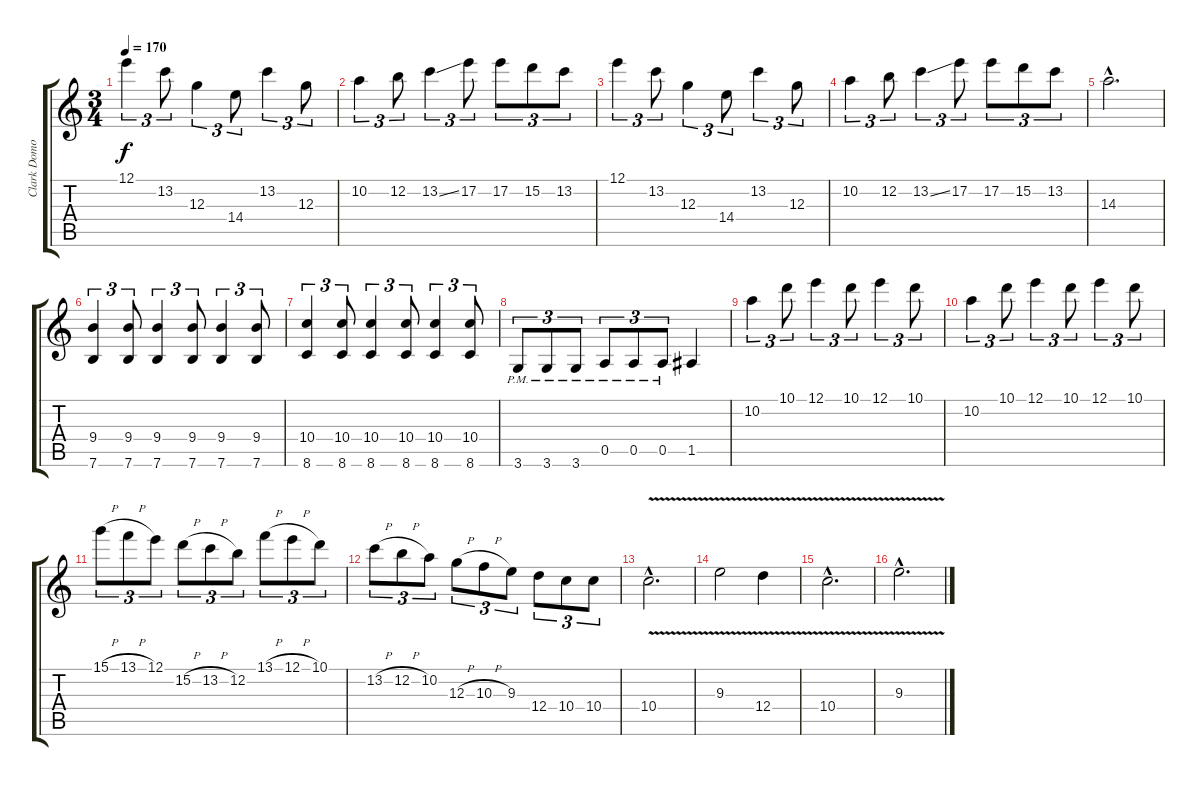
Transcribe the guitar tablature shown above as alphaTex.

\track ("Clark Domoe" "Clark Domo") {instrument overdrivenguitar}
\staff {score tabs}
\tuning (E4 B3 G3 D3 A2 E2) {hide}
\ts (3 4)
\tempo 170
\clef g2
\ks c
12.1.4{tu (3 2) dy f} 13.2.8{tu (3 2)} 12.3.4{tu (3 2)} 14.4.8{tu (3 2)} 13.2.4{tu (3 2)} 12.3.8{tu (3 2)} |
10.2.4{tu (3 2)} 12.2.8{tu (3 2)} 13.2{ss}.4{tu (3 2)} 17.2.8{tu (3 2)} 17.2.8{tu (3 2)} 15.2.8{tu (3 2)} 13.2.8{tu (3 2)} |
12.1.4{tu (3 2)} 13.2.8{tu (3 2)} 12.3.4{tu (3 2)} 14.4.8{tu (3 2)} 13.2.4{tu (3 2)} 12.3.8{tu (3 2)} |
10.2.4{tu (3 2)} 12.2.8{tu (3 2)} 13.2{ss}.4{tu (3 2)} 17.2.8{tu (3 2)} 17.2.8{tu (3 2)} 15.2.8{tu (3 2)} 13.2.8{tu (3 2)} |
14.3{hac}.2{d} |
(9.4 7.6).4{tu (3 2)} (9.4 7.6).8{tu (3 2)} (9.4 7.6).4{tu (3 2)} (9.4 7.6).8{tu (3 2)} (9.4 7.6).4{tu (3 2)} (9.4 7.6).8{tu (3 2)} |
(10.4 8.6).4{tu (3 2)} (10.4 8.6).8{tu (3 2)} (10.4 8.6).4{tu (3 2)} (10.4 8.6).8{tu (3 2)} (10.4 8.6).4{tu (3 2)} (10.4 8.6).8{tu (3 2)} |
3.6{pm}.8{tu (3 2)} 3.6{pm}.8{tu (3 2)} 3.6{pm}.8{tu (3 2)} 0.5{pm}.8{tu (3 2)} 0.5{pm}.8{tu (3 2)} 0.5{pm}.8{tu (3 2)} 1.5.4 |
10.2.4{tu (3 2)} 10.1.8{tu (3 2)} 12.1.4{tu (3 2)} 10.1.8{tu (3 2)} 12.1.4{tu (3 2)} 10.1.8{tu (3 2)} |
10.2.4{tu (3 2)} 10.1.8{tu (3 2)} 12.1.4{tu (3 2)} 10.1.8{tu (3 2)} 12.1.4{tu (3 2)} 10.1.8{tu (3 2)} |
15.1{h}.8{tu (3 2)} 13.1{h}.8{tu (3 2)} 12.1.8{tu (3 2)} 15.2{h}.8{tu (3 2)} 13.2{h}.8{tu (3 2)} 12.2.8{tu (3 2)} 13.1{h}.8{tu (3 2)} 12.1{h}.8{tu (3 2)} 10.1.8{tu (3 2)} |
13.2{h}.8{tu (3 2)} 12.2{h}.8{tu (3 2)} 10.2.8{tu (3 2)} 12.3{h}.8{tu (3 2)} 10.3{h}.8{tu (3 2)} 9.3.8{tu (3 2)} 12.4.8{tu (3 2)} 10.4.8{tu (3 2)} 10.4.8{tu (3 2)} |
10.4{v hac}.2{d} |
9.3{v}.2 12.4{v}.4 |
10.4{v hac}.2{d} |
9.3{v hac}.2{d}
